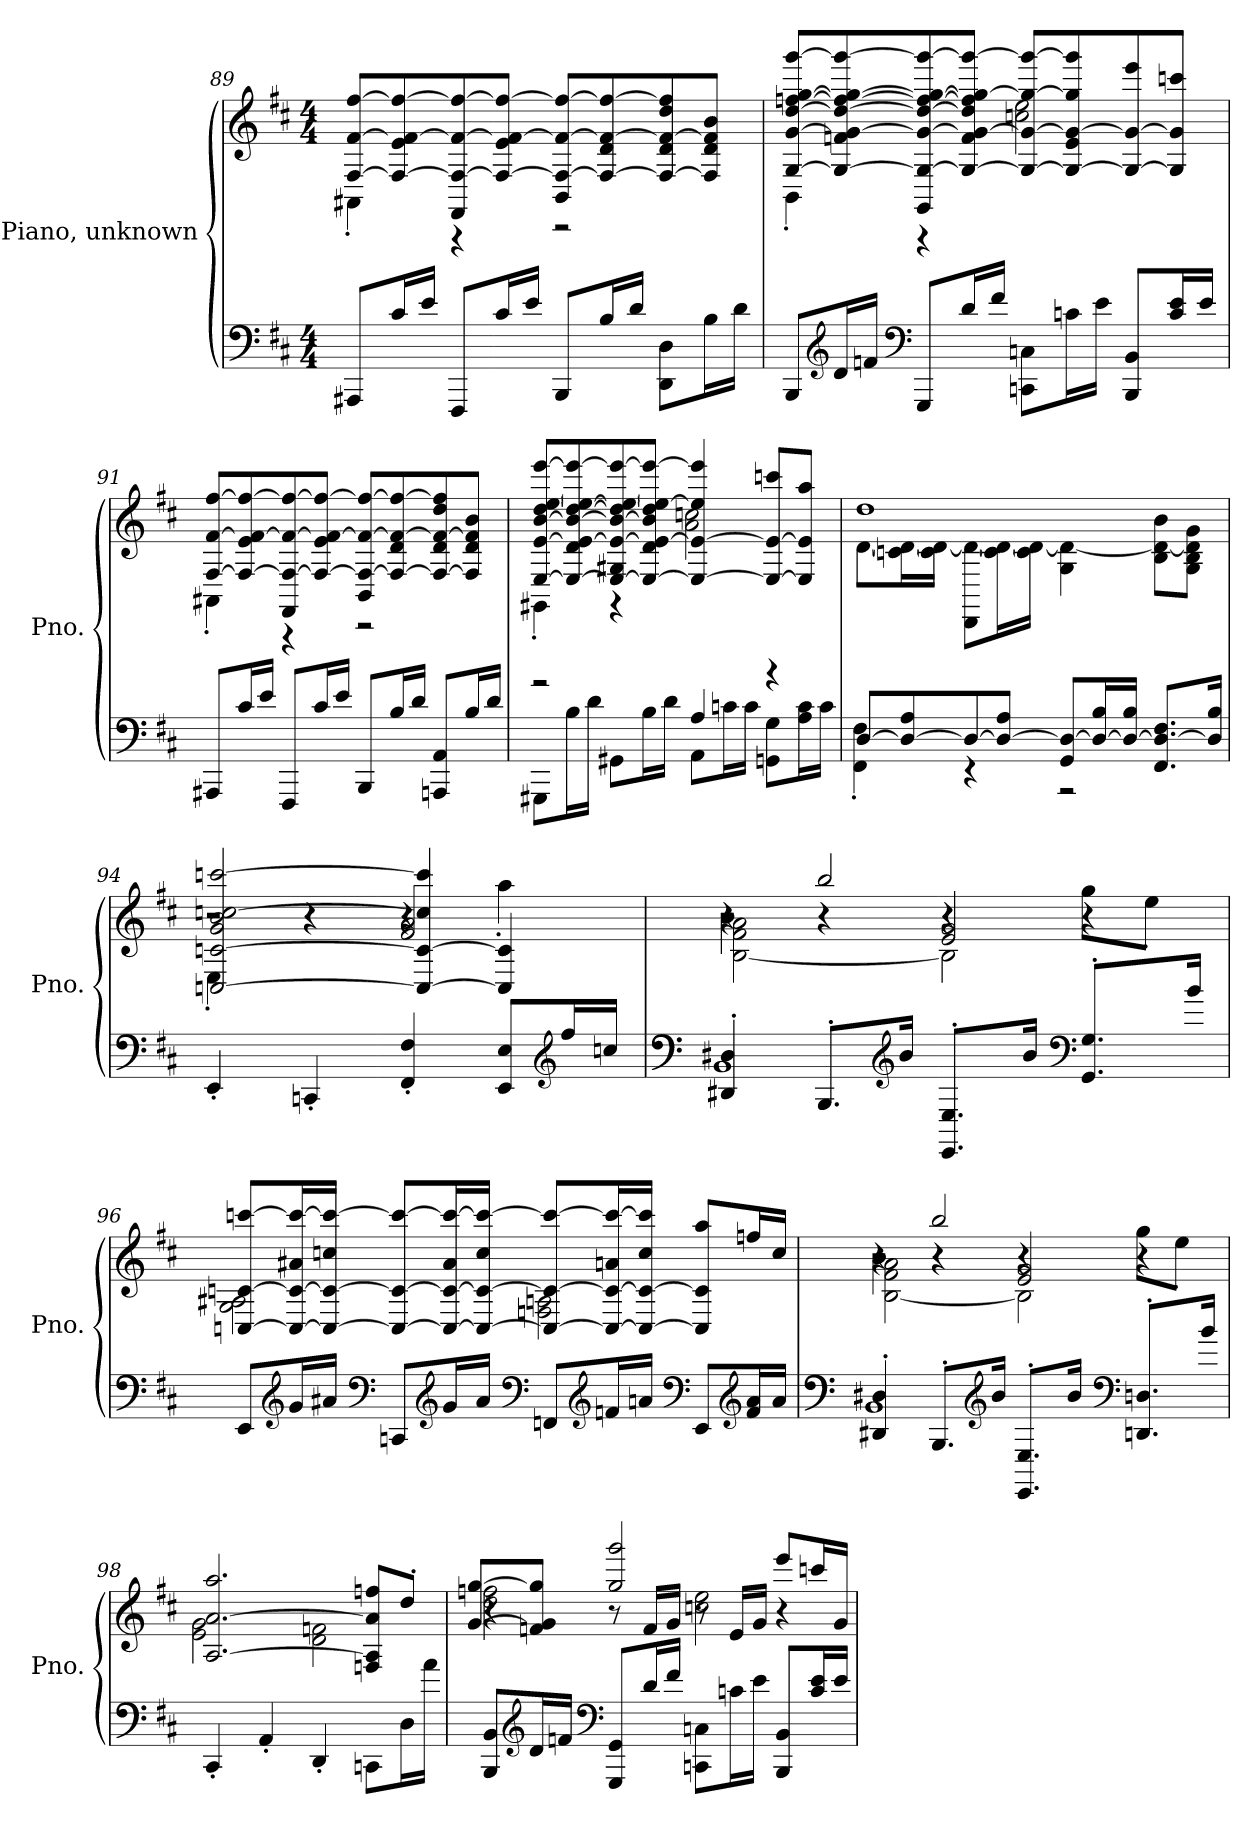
**kern	**kern
*part1	*part1
*staff2	*staff1
*I"Piano, unknown	*
*I'Pno.	*
!!LO:LB:g=z
*clefF4	*clefG2
*k[f#c#]	*k[f#c#]
*M4/4	*M4/4
=89	=89
*	*^
8AAA#X/L	[8F#/ [8f#/ [8ff#/L	4AA#X'\
16c#/L	8F#/_ 8e/ 8f#/_ 8ff#/_	.
16e/JJ	.	.
8FFF#/L	8FF#/ 8F#/_ 8f#/_ 8ff#/_	4r
16c#/L	8F#/_ 8e/ 8f#/_ 8ff#/_J	.
16e/JJ	.	.
8BBB/L	8BB/ 8F#/_ 8f#/_ 8ff#/_L	2r
16B/L	8F#/_ 8d/ 8f#/_ 8ff#/_	.
16d/JJ	.	.
8DD\ 8D\L	8F#/_ 8d/ 8f#/_ 8dd/ 8ff#/]	.
16B\L	8F#/] 8d/ 8f#/] 8b/J	.
16d\JJ	.	.
=90	=90	=90
8BBB/L	[8G/ [8g/ [8dd/ [8ffn/ [8gg/ [8ggg/L	4BB'\
*clefG2	*	*
16d/L	8G/_ 8fn/ 8g/_ 8dd/_ 8ff/_ 8gg/_ 8ggg/_	.
16fn/JJ	.	.
*clefF4	*	*
8GGG/L	8GG/ 8G/_ 8g/_ 8dd/_ 8ff/_ 8gg/_ 8ggg/_	4r
16d/L	8G/_ 8f/ 8g/_ 8dd/] 8ff/] 8gg/_ 8ggg/_J	.
16f/JJ	.	.
8CCn\ 8Cn\L	8G/_ 8g/_ 8gg/_ 8ggg/_L	2ccn\ 2ee\
16cn\L	8G/_ 8e/ 8g/_ 8gg/] 8ggg/]	.
16e\JJ	.	.
8BBB/ 8BB/L	8G/_ 8g/_ 8eee/	.
16c/ 16e/L	8G/] 8g/] 8cccn/J	.
16e/JJ	.	.
!!LO:LB:g=z	!!
=91	=91	=91
8AAA#X/L	[8F#/ [8f#/ [8ff#/L	4AA#X'\
16c#/L	8F#/_ 8e/ 8f#/_ 8ff#/_	.
16e/JJ	.	.
8FFF#/L	8FF#/ 8F#/_ 8f#/_ 8ff#/_	4r
16c#/L	8F#/_ 8e/ 8f#/_ 8ff#/_J	.
16e/JJ	.	.
8BBB/L	8BB/ 8F#/_ 8f#/_ 8ff#/_L	2r
16B/L	8F#/_ 8d/ 8f#/_ 8ff#/_	.
16d/JJ	.	.
8AAAn/ 8AA/L	8F#/_ 8d/ 8f#/_ 8dd/ 8ff#/]	.
16B/L	8F#/] 8d/ 8f#/] 8b/J	.
16d/JJ	.	.
=92	=92	=92
*^	*	*
2r	8GGG#X\L	[8E/ [8e/ [8b/ [8dd/ [8ee/ [8eee/L	4GG#X'\
.	16B\L	8E/_ 8d/ 8e/_ 8b/_ 8dd/_ 8ee/_ 8eee/_	.
.	16d\JJ	.	.
.	8GG#X\L	8E/_ 8G#X/ 8e/_ 8b/_ 8dd/_ 8ee/_ 8eee/_	4r
.	16B\L	8E/_ 8d/ 8e/_ 8b/] 8dd/] 8ee/_ 8eee/_J	.
.	16d\JJ	.	.
4A/	8AA\L	4E/_ 4e/_ 4ee/] 4eee/]	2a\ 2ccn\
.	16cn\L	.	.
.	16c\JJ	.	.
4r	8GGn\ 8G\L	8E/_ 8e/_ 8cccn/L	.
.	16A\ 16c\L	8E/] 8e/] 8aa/J	.
.	16c\JJ	.	.
!!LO:PB:g=z	!!
=93	=93	=93	=93
[8D/L	4FF#\' 4F#\'	1dd	[8d\L
8D/_ 8A/	.	.	16cn\ 16d\_L
.	.	.	16c\ 16d\_JJ
8D/_	4r	.	8DD\ 8d\_L
8D/_ 8A/J	.	.	16c\ 16d\_L
.	.	.	16c\ 16d\_JJ
8GG/ 8D/_L	2r	.	4G\ 4d\_
16D/_ 16B/L	.	.	.
16D/_ 16B/JJ	.	.	.
8.FF#/ 8.D/_ 8.F#/L	.	.	8B\ 8d\_ 8b\L
.	.	.	8G\ 8B\ 8d\] 8g\J
16D/] 16B/Jk	.	.	.
*v	*v	*	*
=94	=94	=94
*	*	*^
4EE'/	2r	4E'\	[2Cn/ [2cn/ 2g/ 2b/ [2ccn/ [2cccn/
4CCn'/	.	4r	.
4FF#/' 4F#/'	2f#/ 2a/	4r	4C/_ 4c/_ 4cc/] 4ccc/]
8EE/ 8E/L	.	4aa'\	4C/] 4c/]
*clefG2	*	*	*
16ff#/L	.	.	.
16ccn/JJ	.	.	.
*	*v	*v	*v
!!LO:LB:g=z
=95	=95
*clefF4	*
*^	*^
*	*	*	*^
*	*	*	*	*^
4DD#X/' 4D#X/'	1BB	4r	4b\	2r	[2B\ 2f#\ 2a\
8.BBB'/L	.	2bb/	4r	.	.
*clefG2	*	*	*	*	*
16b/Jk	.	.	.	.	.
8.EE/' 8.E/'L	.	.	4r	2e/ 2g/	2B\]
16b/Jk	.	.	.	.	.
*clefF4	*	*	*	*	*
8.GG/' 8.G/'L	.	4r	8gg\L	.	.
.	.	.	8ee'\J	.	.
16b/Jk	.	.	.	.	.
*v	*v	*	*	*	*
*	*	*v	*v	*v
=96	=96	=96
8EE/L	[8Cn/ [8cn/ [8cccn/L	2G\ 2A#X\
*clefG2	*	*
16g/L	16C/_ 16c/_ 16a#X/ 16ccc/_L	.
16a#X/JJ	16C/_ 16c/_ 16ccn/ 16ccc/_JJ	.
*clefF4	*	*
8CCn/L	8C/_ 8c/_ 8ccc/_L	.
*clefG2	*	*
16g/L	16C/_ 16c/_ 16a#/ 16ccc/_L	.
16a#/JJ	16C/_ 16c/_ 16cc/ 16ccc/_JJ	.
*clefF4	*	*
8FFn/L	8C/_ 8c/_ 8ccc/_L	2Fn\ 2An\
*clefG2	*	*
16fn/L	16C/_ 16c/_ 16an/ 16ccc/_L	.
16an/JJ	16C/_ 16c/_ 16cc/ 16ccc/]JJ	.
*clefF4	*	*
8EE/L	8C/] 8c/] 8aa/L	.
*clefG2	*	*
16f/ 16a/L	16ffn/L	.
16a/JJ	16cc/JJ	.
*	*v	*v
!!LO:LB:g=z
=97	=97
*clefF4	*
*^	*^
*	*	*	*^
*	*	*	*	*^
4DD#X/' 4D#X/'	1BB	4r	4b\	2r	[2B\ 2f#\ 2a\
8.BBB'/L	.	2bb/	4r	.	.
*clefG2	*	*	*	*	*
16b/Jk	.	.	.	.	.
8.EE/' 8.E/'L	.	.	4r	2e/ 2g/	2B\]
16b/Jk	.	.	.	.	.
*clefF4	*	*	*	*	*
8.DDn/' 8.Dn/'L	.	4r	8gg\L	.	.
.	.	.	8ee'\J	.	.
16b/Jk	.	.	.	.	.
*v	*v	*	*	*	*
*	*	*v	*v	*v
=98	=98	=98
4CC#'/	[2.A/ [2.a/ 2.aa/	2e\ 2g\
4AA'/	.	.
4DD'/	.	2d\ 2fn\
8CCn\L	8Fn/ 8A/] 8a/] 8ffn/L	.
16D\L	8dd'/J	.
16a\JJ	.	.
=99	=99	=99
*	*	*^
8BBB/ 8BB/L	4r	2dd\ 2ffn\	[8g/ [8gg/L
*clefG2	*	*	*
16d/L	.	.	8fn/ 8g/] 8gg/]J
16fn/JJ	.	.	.
*clefF4	*	*	*
8GGG/ 8GG/L	2gg/ 2ggg/	.	8r
16d/L	.	.	16f/LL
16f/JJ	.	.	16g/JJ
8CCn\ 8Cn\L	.	2ccn\ 2ee\	8r
16cn\L	.	.	16e/LL
16e\JJ	.	.	16g/JJ
8BBB/ 8BB/L	4r	.	8eee/L
16c/ 16e/L	.	.	16cccn/L
16e/JJ	.	.	16g/JJ
*	*v	*v	*v
=	=
*-	*-
